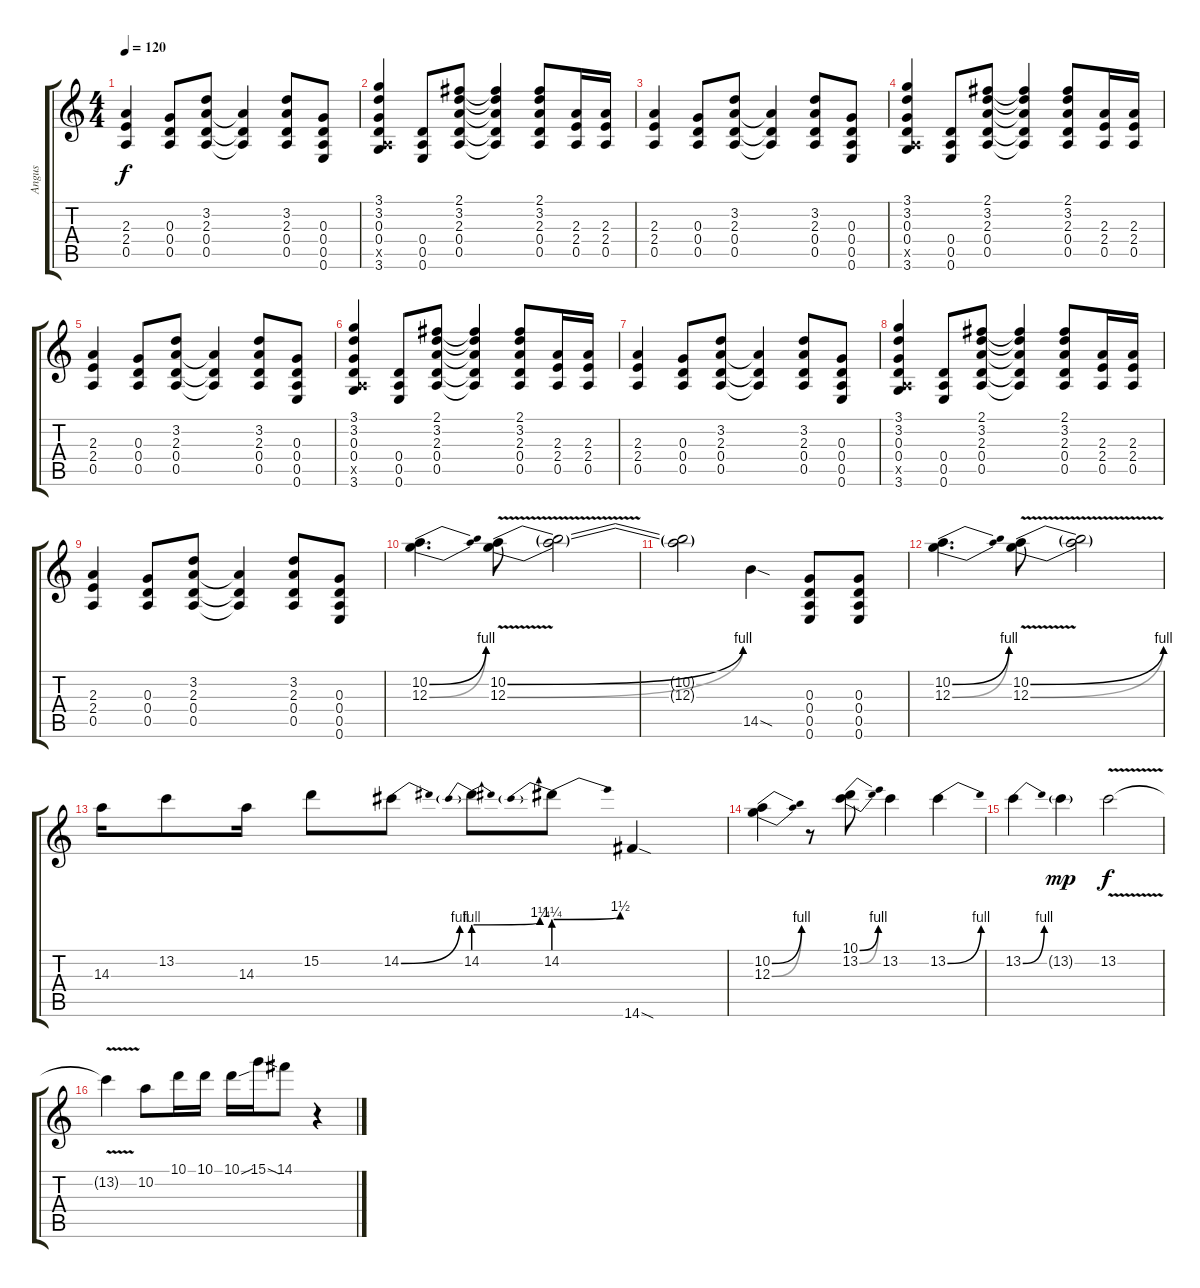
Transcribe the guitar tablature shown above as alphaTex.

\track ("Angus" "Angus") {instrument distortionguitar}
\staff {score tabs}
\tuning (E4 B3 G3 D3 A2 E2) {hide}
\ts (4 4)
\tempo 120
\clef g2
\ks c
(2.3 2.4 0.5).4{dy f} (0.3 0.4 0.5).8 (3.2 2.3 0.4 0.5).8 (2.3{t} 0.4{t} 0.5{t}).4 (3.2 2.3 0.4 0.5).8 (0.3 0.4 0.5 0.6).8 |
(3.1 3.2 0.3 0.4 0.5{x} 3.6).4 (0.4 0.5 0.6).8 (2.1 3.2 2.3 0.4 0.5).8 (2.1{t} 3.2{t} 2.3{t} 0.4{t} 0.5{t}).4 (2.1 3.2 2.3 0.4 0.5).8 (2.3 2.4 0.5).16 (2.3 2.4 0.5).16 |
(2.3 2.4 0.5).4 (0.3 0.4 0.5).8 (3.2 2.3 0.4 0.5).8 (2.3{t} 0.4{t} 0.5{t}).4 (3.2 2.3 0.4 0.5).8 (0.3 0.4 0.5 0.6).8 |
(3.1 3.2 0.3 0.4 0.5{x} 3.6).4 (0.4 0.5 0.6).8 (2.1 3.2 2.3 0.4 0.5).8 (2.1{t} 3.2{t} 2.3{t} 0.4{t} 0.5{t}).4 (2.1 3.2 2.3 0.4 0.5).8 (2.3 2.4 0.5).16 (2.3 2.4 0.5).16 |
(2.3 2.4 0.5).4 (0.3 0.4 0.5).8 (3.2 2.3 0.4 0.5).8 (2.3{t} 0.4{t} 0.5{t}).4 (3.2 2.3 0.4 0.5).8 (0.3 0.4 0.5 0.6).8 |
(3.1 3.2 0.3 0.4 0.5{x} 3.6).4 (0.4 0.5 0.6).8 (2.1 3.2 2.3 0.4 0.5).8 (2.1{t} 3.2{t} 2.3{t} 0.4{t} 0.5{t}).4 (2.1 3.2 2.3 0.4 0.5).8 (2.3 2.4 0.5).16 (2.3 2.4 0.5).16 |
(2.3 2.4 0.5).4 (0.3 0.4 0.5).8 (3.2 2.3 0.4 0.5).8 (2.3{t} 0.4{t} 0.5{t}).4 (3.2 2.3 0.4 0.5).8 (0.3 0.4 0.5 0.6).8 |
(3.1 3.2 0.3 0.4 0.5{x} 3.6).4 (0.4 0.5 0.6).8 (2.1 3.2 2.3 0.4 0.5).8 (2.1{t} 3.2{t} 2.3{t} 0.4{t} 0.5{t}).4 (2.1 3.2 2.3 0.4 0.5).8 (2.3 2.4 0.5).16 (2.3 2.4 0.5).16 |
(2.3 2.4 0.5).4 (0.3 0.4 0.5).8 (3.2 2.3 0.4 0.5).8 (2.3{t} 0.4{t} 0.5{t}).4 (3.2 2.3 0.4 0.5).8 (0.3 0.4 0.5 0.6).8 |
(10.2{be (bend 0 0 60 4)} 12.3{be (bend 0 0 60 4)}).4{d} (10.2{be (bend 0 0 60 4) v} 12.3{be (bend 0 0 60 4) v}).8 (10.2{t} 12.3{t}).2 |
(10.2{t} 12.3{t}).2 14.5{sod}.4 (0.3 0.4 0.5 0.6).8 (0.3 0.4 0.5 0.6).8 |
(10.2{be (bend 0 0 60 4)} 12.3{be (bend 0 0 60 4)}).4{d} (10.2{be (bend 0 0 60 4) v} 12.3{be (bend 0 0 60 4) v}).8 (10.2{t} 12.3{t}).2 |
14.3.16 13.2.8 14.3.16 15.2.8 14.2{be (bend 0 0 60 4)}.8 14.2{be (prebendbend 0 4 60 5)}.8 14.2{be (prebendbend 0 5 60 6)}.8 14.6{sod}.4 |
(10.2{be (bend 0 0 60 4)} 12.3{be (bend 0 0 60 4)}).4 r.8 (10.1{be (bend 0 0 60 4)} 13.2{be (bend 0 0 60 4)}).8 13.2.4 13.2{be (bend 0 0 60 4)}.4 |
13.2{be (bend 0 0 60 4)}.4 13.2{g}.4{dy mp} 13.2{v}.2{dy f} |
13.2{t}.4 10.2.8 10.1.16 10.1.16 10.1{sou}.16 15.1{sod}.16 14.1.8 r.4
